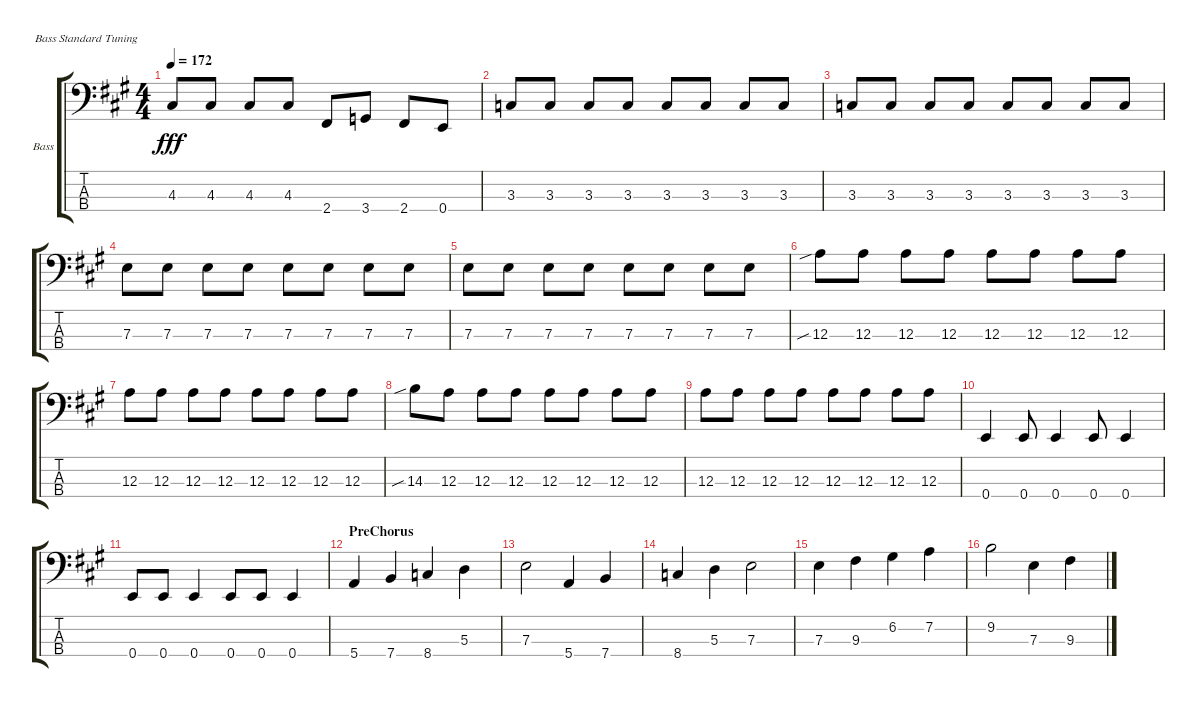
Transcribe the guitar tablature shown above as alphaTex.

\defaultSystemsLayout 4
\bracketExtendMode groupsimilarinstruments
\firstSystemTrackNameOrientation horizontal
\otherSystemsTrackNameOrientation horizontal
\track ("Nate Mendel" "Bass") {instrument electricbassfinger}
\staff {score tabs}
\tuning (G2 D2 A1 E1)
\ts (4 4)
\tempo 172
\clef f4
\ks a
4.3.8{dy fff} 4.3.8 4.3.8 4.3.8 2.4.8 3.4.8 2.4.8 0.4.8 |
3.3.8 3.3.8 3.3.8 3.3.8 3.3.8 3.3.8 3.3.8 3.3.8 |
3.3.8 3.3.8 3.3.8 3.3.8 3.3.8 3.3.8 3.3.8 3.3.8 |
7.3.8 7.3.8 7.3.8 7.3.8 7.3.8 7.3.8 7.3.8 7.3.8 |
7.3.8 7.3.8 7.3.8 7.3.8 7.3.8 7.3.8 7.3.8 7.3.8 |
12.3{sib}.8 12.3.8 12.3.8 12.3.8 12.3.8 12.3.8 12.3.8 12.3.8 |
12.3.8 12.3.8 12.3.8 12.3.8 12.3.8 12.3.8 12.3.8 12.3.8 |
14.3{sib}.8 12.3.8 12.3.8 12.3.8 12.3.8 12.3.8 12.3.8 12.3.8 |
12.3.8 12.3.8 12.3.8 12.3.8 12.3.8 12.3.8 12.3.8 12.3.8 |
\scale
0.333333 0.4.4 0.4.8 0.4.4 0.4.8 0.4.4 |
\scale
0.333333 0.4.8 0.4.8 0.4.4 0.4.8 0.4.8 0.4.4 |
\section ("" "PreChorus")
\scale
0.333333 5.4.4 7.4.4 8.4.4 5.3.4 |
\scale
0.333333 7.3.2 5.4.4 7.4.4 |
\scale
0.333333 8.4.4 5.3.4 7.3.2 |
\scale
0.333333 7.3.4 9.3.4 6.2.4 7.2.4 |
\scale
0.333333 9.2.2 7.3.4 9.3.4
